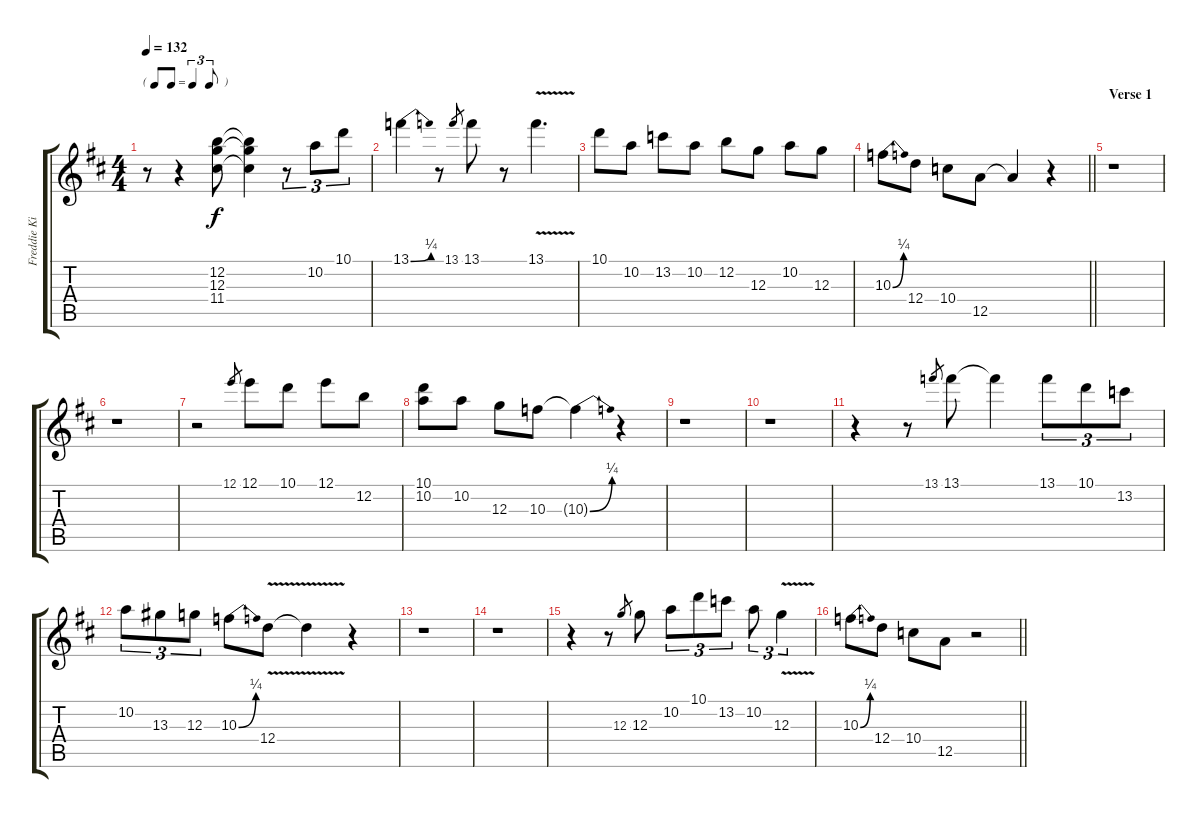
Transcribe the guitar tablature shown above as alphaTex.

\track ("Freddie King" "Freddie Ki") {instrument distortionguitar}
\staff {score tabs}
\tuning (E4 B3 G3 D3 A2 E2) {hide}
\ts (4 4)
\tf triplet8th
\tempo 132
\clef g2
\ks d
r.8{dy f instrument distortionguitar} r.4 (12.2 12.3 11.4).8 (12.2{t} 12.3{t} 11.4{t}).4 r.8{tu (3 2)} 10.2.8{tu (3 2)} 10.1.8{tu (3 2)} |
13.1{be (bend 0 0 60 1)}.4 r.8 13.1.8{gr} 13.1.8 r.8 13.1{v}.4{d} |
10.1.8 10.2.8 13.2.8 10.2.8 12.2.8 12.3.8 10.2.8 12.3.8 |
\barLineRight lightlight
10.3{be (bend 0 0 60 1)}.8 12.4.8 10.4.8 12.5.8 12.5{t}.4 r.4 |
\section ("" "Verse 1")
r.1 |
r.1 |
r.2 12.1.8{gr} 12.1.8 10.1.8 12.1.8 12.2.8 |
(10.1 10.2).8 10.2.8 12.3.8 10.3.8 10.3{be (bend 0 0 60 1) t}.4 r.4 |
r.1 |
r.1 |
r.4 r.8 13.1.8{gr} 13.1.8 13.1{t}.4 13.1.8{tu (3 2)} 10.1.8{tu (3 2)} 13.2.8{tu (3 2)} |
10.2.8{tu (3 2)} 13.3.8{tu (3 2)} 12.3.8{tu (3 2)} 10.3{be (bend 0 0 60 1)}.8 12.4{v}.8 12.4{v t}.4 r.4 |
r.1 |
r.1 |
r.4 r.8 12.3.8{gr} 12.3.8 10.2.8{tu (3 2)} 10.1.8{tu (3 2)} 13.2.8{tu (3 2)} 10.2.8{tu (3 2)} 12.3{v}.4{tu (3 2)} |
\barLineRight lightlight
10.3{be (bend 0 0 60 1)}.8 12.4.8 10.4.8 12.5.8 r.2
